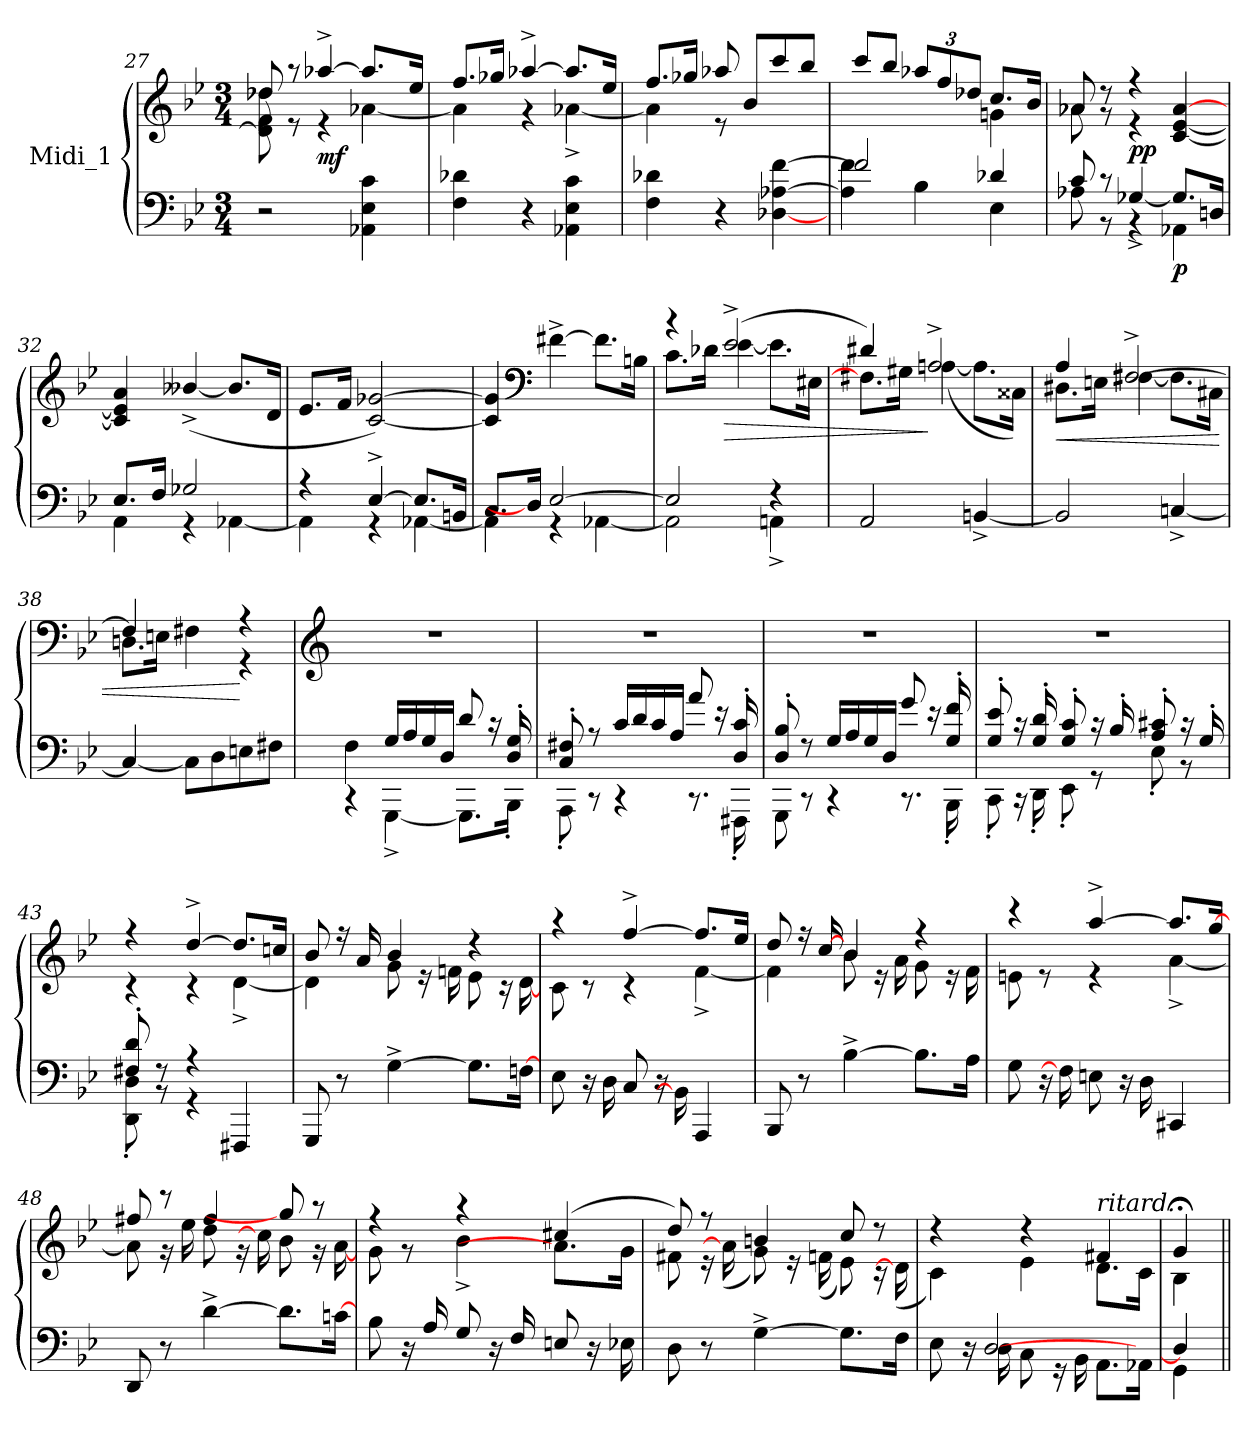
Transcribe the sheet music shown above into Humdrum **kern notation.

**kern	**kern	**dynam
*part1	*part1	*part1
*staff2	*staff1	*staff1/2
*I"Midi_1	*	*
!!LO:LB:g=z
*clefF4	*clefG2	*
*k[b-e-]	*k[b-e-]	*
*B-:	*B-:	*
*M3/4	*M3/4	*
=27	=27	=27
*^	*^	*
*	*^	*	*^	*
8ryy	2r	2ryy	8dd-X/	8d-\] 8f\	8dd-X\	.
8ryy	.	.	8r	8r	2ryy	.
!	!	!	!	!	!	!LO:DY:b
4ryy	.	.	[4aa-X^/	4r	.	mf
4ryy	4AA-X\ 4E-\ 4c\	4ryy	8.aa-/L]	[4a-X\	.	.
.	.	.	.	.	8ryy	.
.	.	.	16ee-/Jk	.	.	.
*	*	*	*	*v	*v	*
=28	=28	=28	=28	=28	=28
2ryy	4F\ 4d-X\	2ryy	8.ff/L	4a-\]	.
.	.	.	16gg-X/Jk	.	.
.	4r	.	[4aa-X^/	4r	.
4ryy	4AA-X\ 4E-\ 4c\	4ryy	8.aa-/L]	[4a-X^\	.
.	.	.	16ee-/Jk	.	.
=29	=29	=29	=29	=29	=29
2ryy	4F\ 4d-X\	2ryy	8.ff/L	4a-\]	.
.	.	.	16gg-X/Jk	.	.
.	4r	.	8aa-X/	8r	.
.	.	.	8b-/L	8ryy	.
4ryy	[4D-X\ [4A-X\ [4f\	4ryy	8ccc/	4ryy	.
.	.	.	8bb-/J	.	.
=30	=30	=30	=30	=30	=30
2ryy	2f/]	4A-\] 4f\	8ccc/L	2ryy	.
.	.	.	8bb-/J	.	.
*	*	*	*Xbrackettup	*	*
.	.	4B-\	12aa-X/L	.	.
.	.	.	12ff/	.	.
.	.	.	12dd-X/J	.	.
4ryy	4d-X/	4E-\	8.cc/L	4gni\	.
.	.	.	16b-/Jk	.	.
!!LO:PB:g=z	!!
=31	=31	=31	=31	=31	=31
2ryy	8c/	8A-X\	8a-X/	8a-\	.
.	8r	8r	8r	8r	.
!	!	!	!	!	!LO:DY:b
!	!	!	!	!	!LO:DY:n=1:b
.	[4G-X^/	4r	4r	4r	p p
!	!	!	!	!	!LO:DY:n=2:b=2
4ryy	8.G-/L]	4AA-X\	[4c/ [4e-/ [4a-/	4ryy	p
.	16Dni/Jk	.	.	.	.
*	*v	*v	*	*	*
!!LO:LB:g=z	!!
=32	=32	=32	=32	=32
8.E-/L	4AA\	4c/] 4e-/] 4a/	2ryy	.
16F/Jk	.	.	.	.
2G-X/	4r	(>[4b--X^/	.	.
.	[4AA-X\	8.b--/L]	4ryy	.
.	.	16d/Jk	.	.
=33	=33	=33	=33	=33
4r	4AA-\]	8.e-/L	2ryy	.
.	.	16f/Jk	.	.
[4E-^/	4r	[2c/ [2g-X/)	.	.
8.E-/L]	[4AA-X\	.	4ryy	.
16BBn/Jk	.	.	.	.
=34	=34	=34	=34	=34
8.C/L	4AA-\]	4c/] 4g-/]	4ryy	.
16D-/Jk]	.	.	.	.
*	*	*clefF4	*	*
[2E-/	4r	[4f#X^\	4ryy	.
.	[4AA-X\	8.f#\L]	4ryy	.
.	.	16Bn\Jk	.	.
=35	=35	=35	=35	=35
2E-/]	2AA-\]	4r	8.c\L	.
.	.	.	16d-X\Jk	.
!	!	!	!	!LO:HP:b
.	.	(>2e-^/	[4e-\	>
4r	4AAn^\	.	8.e-\L]	.
.	.	.	16E#X\Jk	.
!!LO:LB:g=z	!!
=36	=36	=36	=36	=36
2AA/	2ryy	4d#X/)	8.F#X\L]	.
.	.	.	16G#X\Jk	.
.	.	2Ani^/	(>[4A\	]
[4BBn^/	4ryy	.	8.A\L]	.
.	.	.	16C##X\Jk)	.
!!LO:LB:g=z	!!
=37	=37	=37	=37	=37
!	!	!	!	!LO:HP:b
2BB/]	2ryy	4A/	8.D#X\L	<
.	.	.	16En\Jk	.
.	.	[2F#X^/	[4F#\	.
[4Cni^/	4ryy	.	8.F#\L]	.
.	.	.	16C#X\Jk	.
=38	=38	=38	=38	=38
4C/_	2ryy	4F#/]	8.Dni\L	.
.	.	.	16En\Jk	.
8C\L]	.	4F#X\	4ryy	.
8D\	.	.	.	.
8En\	4ryy	4r	4r	[
8F#X\J	.	.	.	.
=39	=39	=39	=39	=39
*	*	*clefG2	*	*
4F\	4r	2.r	2ryy	.
16G/LL	[4GGG^\	.	.	.
16A/	.	.	.	.
16G/	.	.	.	.
16D/JJ	.	.	.	.
8d/	8.GGG\L]	.	4ryy	.
16r	.	.	.	.
16D/' 16G/'	16BBB-'\Jk	.	.	.
!!LO:LB:g=z	!!
=40	=40	=40	=40	=40
8C/' 8F#X/'	8AAA'\	2.r	2ryy	.
8r	8r	.	.	.
16c/LL	4r	.	.	.
16d/	.	.	.	.
16c/	.	.	.	.
16A/JJ	.	.	.	.
8a/	8.r	.	4ryy	.
16r	.	.	.	.
16D/' 16c/'	16FFF#X'\	.	.	.
!!LO:LB:g=z	!!
=41	=41	=41	=41	=41
8D/' 8B-/'	8GGG\	2.r	2ryy	.
8r	8r	.	.	.
16G/LL	4r	.	.	.
16A/	.	.	.	.
16G/	.	.	.	.
16D/JJ	.	.	.	.
8g/	8.r	.	4ryy	.
16r	.	.	.	.
16G/' 16f/'	16BBB-'\	.	.	.
=42	=42	=42	=42	=42
8G/' 8e-/'	8CC'\	2.r	2ryy	.
16r	16r	.	.	.
16G/' 16d/'	16DD'\	.	.	.
8G/' 8c/'	8EE-'\	.	.	.
16r	8r	.	.	.
16B-'/	.	.	.	.
8A/' 8c#X/'	8E-'\	.	4ryy	.
16r	8r	.	.	.
16G'/	.	.	.	.
=43	=43	=43	=43	=43
8F#X/' 8d/'	8DD\' 8D\'	4r	4r	.
8r	8r	.	.	.
4r	4r	[4dd^/	4r	.
4FFF#X/	4ryy	8.dd/L]	[4d^\	.
.	.	16ccni/Jk	.	.
=44	=44	=44	=44	=44
8GGG/	2ryy	8b-/	4d\]	.
8r	.	16r	.	.
.	.	16a/	.	.
[4G^\	.	4b-/	8g\	.
.	.	.	16r	.
.	.	.	16fni\	.
8.G\L]	4ryy	4r	8e-\	.
.	.	.	16r	.
[16Fni\Jk	.	.	[16d\	.
*v	*v	*	*	*
!!LO:PB:g=z	!!
=45	=45	=45	=45
8E-\	4r	8c\	.
16r	.	8r	.
16D\	.	.	.
8C/	[4ff^/	4r	.
16r	.	.	.
16BB-\]	.	.	.
4AAA/	8.ff/L]	[4f^\	.
.	16ee-/Jk	.	.
=46	=46	=46	=46
8BBB-/	8dd/	4f\]	.
8r	16r	.	.
.	[16cc/	.	.
[4B-^\	4b-/	8b-\	.
.	.	16r	.
.	.	16a\	.
8.B-\L]	4r	8g\	.
.	.	16r	.
(>16A\Jk	.	16f\	.
=47	=47	=47	=47
8G\	4r	8en\)	.
16r	.	8r	.
16F\]	.	.	.
8En\	[4aa^/	4r	.
16r	.	.	.
16D\	.	.	.
4CC#X/	8.aa/L]	[4a^\	.
.	[16gg/Jk	.	.
=48	=48	=48	=48
8DD/	8ff#X/	8a\]	.
8r	8r	16r	.
.	.	16ee-i\	.
[4d^\	4ff#/	8dd\	.
.	.	16r	.
.	.	16ccni\]	.
8.d\L]	8gg/]	8b-\	.
.	8r	16r	.
[16cni\Jk	.	[16a\	.
!!LO:LB:g=z	!!
=49	=49	=49	=49
*^	*	*	*
8B-\	2ryy	4r	8g\	.
16r	.	.	8r	.
16A/	.	.	.	.
8G/	.	4r	4b-^\	.
16r	.	.	.	.
16F/	.	.	.	.
8En/	4ryy	(>4cc#X/	8.a\L]	.
16r	.	.	.	.
16E-X\	.	.	16g\Jk	.
=50	=50	=50	=50	=50
8D\	2ryy	8dd/)	8f#X\	.
8r	.	8r	16r	.
.	.	.	(16a-\]	.
[4G^\	.	4bn/	8g\)	.
.	.	.	16r	.
.	.	.	(16fn\	.
8.G\L]	4ryy	8cc/	8e-\)	.
.	.	8r	16r	.
16F\Jk	.	.	(16d\]	.
=51	=51	=51	=51	=51
8E-\	8ryy	4r	4c\)	.
16r	16ryy	.	.	.
[2D/	16D\	.	.	.
.	8C\	4r	4e-\	.
.	16r	.	.	.
.	16BB-i\	.	.	.
!	!	!LO:TX:a:i:t=ritard.	!	!
.	(8.AA\L	4f#X/	8.d\L	.
16ryy	16AA-X\Jk	.	16c\Jk	.
=52	=52	=52	=52	=52
4D/]	4GG\	4g;</)	4B-\	.
*v	*v	*	*	*
*	*v	*v	*
=||	=||	=||
*-	*-	*-
